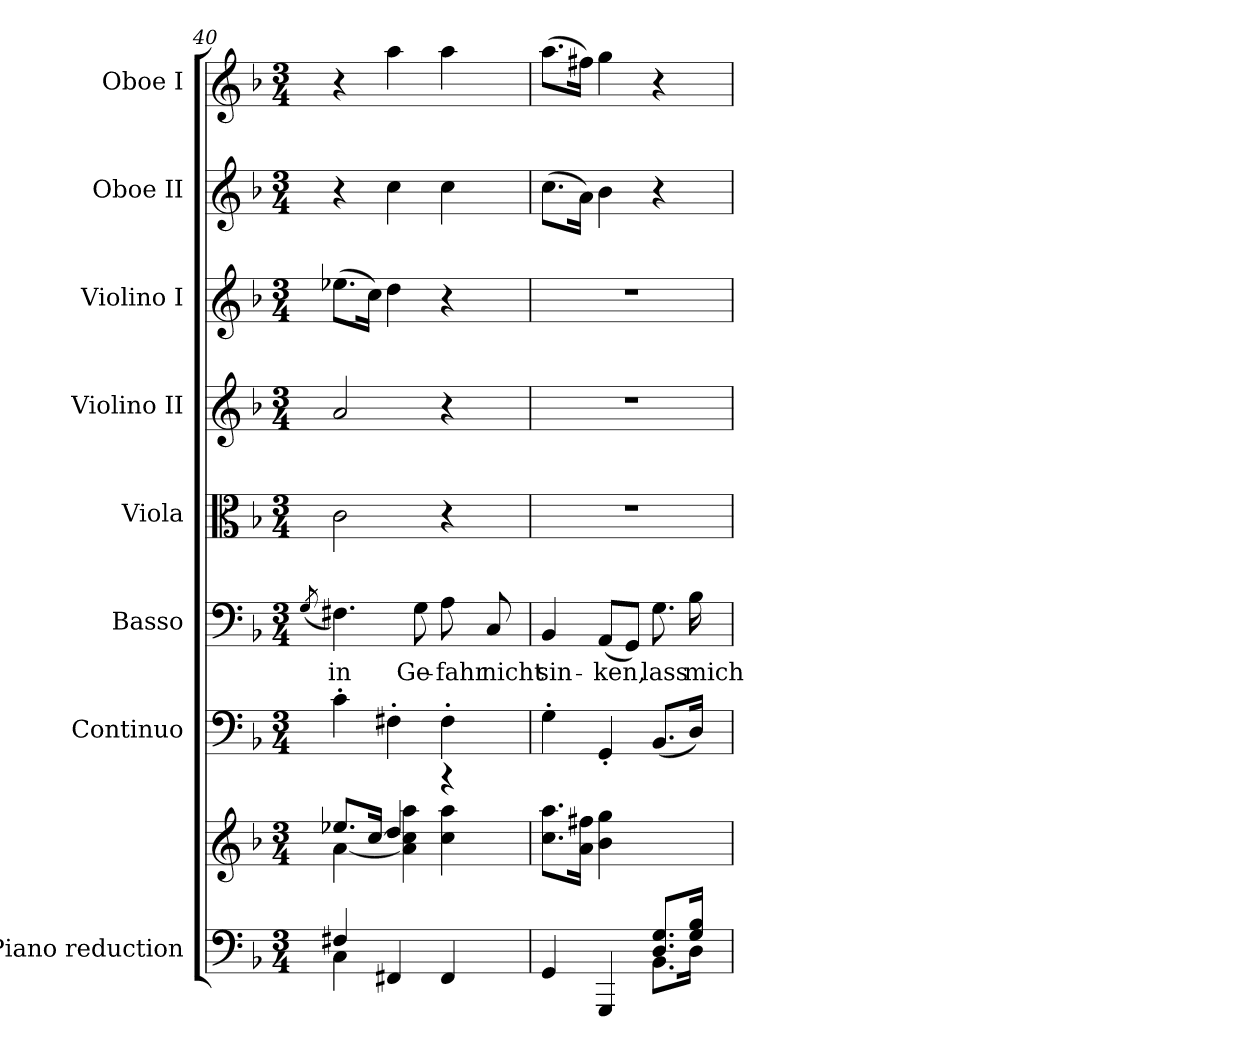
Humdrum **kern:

**kern	**kern	**kern	**kern	**text	**kern	**kern	**kern	**kern	**kern
*part8	*part8	*part7	*part6	*part6	*part5	*part4	*part3	*part2	*part1
*staff9	*staff8	*staff7	*staff6	*staff6	*staff5	*staff4	*staff3	*staff2	*staff1
*I"Piano reduction	*	*I"Continuo	*I"Basso	*	*I"Viola	*I"Violino II	*I"Violino I	*I"Oboe II	*I"Oboe I
*I'Pno	*	*	*	*	*	*	*	*I'Ob	*I'Ob
*clefF4	*clefG2	*clefF4	*clefF4	*	*clefC3	*clefG2	*clefG2	*clefG2	*clefG2
*k[b-]	*k[b-]	*k[b-]	*k[b-]	*	*k[b-]	*k[b-]	*k[b-]	*k[b-]	*k[b-]
*M3/4	*M3/4	*M3/4	*M3/4	*	*M3/4	*M3/4	*M3/4	*M3/4	*M3/4
=40	=40	=40	=40	=40	=40	=40	=40	=40	=40
.	.	.	(8qG/	.	.	.	.	.	.
*^	*^	*	*	*	*	*	*	*	*
!	!	!	!	!	!	!LO:LY:b	!	!	!	!	!
4F#X/	4C\	8.ee-X/L	[4a\	4c'\	4.F#X\)	in	2c\	2a/	(8.ee-X\L	4r	4r
.	.	[<16cc/Jk	.	.	.	.	.	.	16cc\Jk)	.	.
4FF#X/	2ryy	4dd/	4a\] 4cc\] 4aa\	4F#X'\	.	.	.	.	4dd\	4cc\	4aa\
!	!	!	!	!	!	!LO:LY:b	!	!	!	!	!
.	.	.	.	.	8G\	Ge-	.	.	.	.	.
!	!	!	!	!	!	!LO:LY:b	!	!	!	!	!
4FF#/	.	4r	4cc\ 4aa\	4F#'\	8A\	-fahr	4r	4r	4r	4cc\	4aa\
!	!	!	!	!	!	!LO:LY:b	!	!	!	!	!
.	.	.	.	.	8C/	nicht	.	.	.	.	.
*	*	*v	*v	*	*	*	*	*	*	*	*
=41	=41	=41	=41	=41	=41	=41	=41	=41	=41	=41
!	!	!	!	!	!LO:LY:b	!	!	!	!	!
2ryy	4GG/	8.cc\ 8.aa\L	4G'\	4BB-/	sin-	2.r	2.r	2.r	(8.cc\L	(8.aa\L
.	.	16a\ 16ff#X\Jk	.	.	.	.	.	.	16a\Jk)	16ff#X\Jk)
!	!	!	!	!	!LO:LY:b	!	!	!	!	!
.	4GGG/	4b-\ 4gg\	4GG'/	(8AA/L	ken,	.	.	.	4b-\	4gg\
.	.	.	.	8GG/J)	.	.	.	.	.	.
!	!	!	!	!	!LO:LY:b	!	!	!	!	!
8.D/ 8.G/L	8.BB-\L	4ryy	(8.BB-/L	8.G\	lass	.	.	.	4r	4r
!	!	!	!	!	!LO:LY:b	!	!	!	!	!
16G/ 16B-/Jk	16D\Jk	.	16D/Jk)	16B-\	mich	.	.	.	.	.
*v	*v	*	*	*	*	*	*	*	*	*
=	=	=	=	=	=	=	=	=	=
*-	*-	*-	*-	*-	*-	*-	*-	*-	*-
